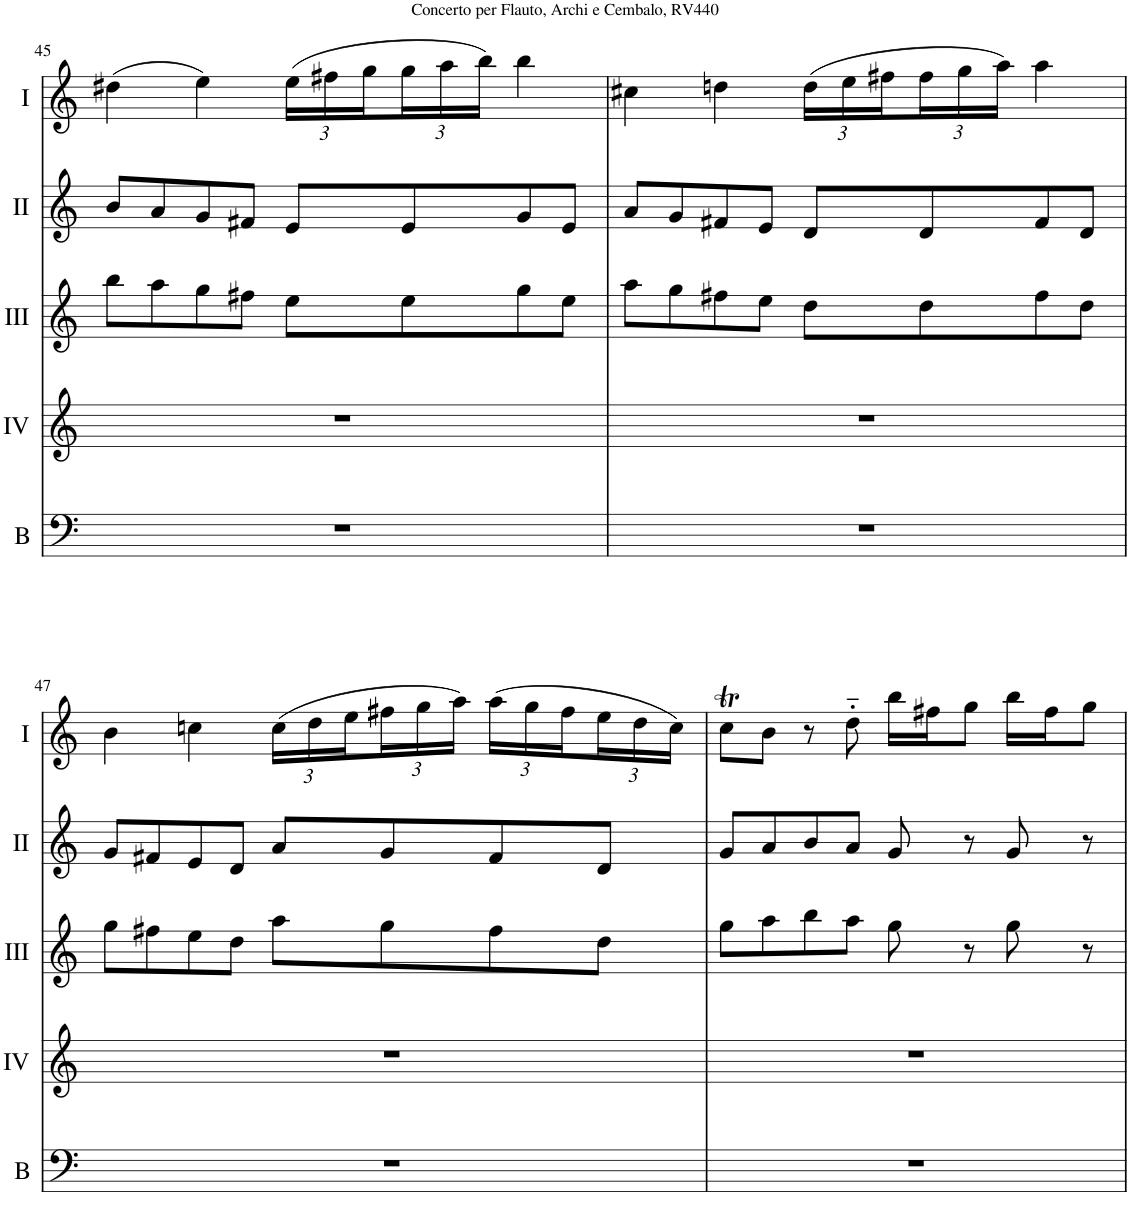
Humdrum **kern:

**kern	**kern	**kern	**kern	**kern
*part5	*part4	*part3	*part2	*part1
*staff5	*staff4	*staff3	*staff2	*staff1
*I"Basson	*I"Acc. 4	*I"Acc. 3	*I"Acc. 2	*I"Acc. 1
*I'B	*	*	*	*
!!LO:PB:g=z
*clefF4	*clefG2	*clefG2	*clefG2	*clefG2
*Trd7c12	*	*Trd7c12	*	*
*k[]	*k[]	*k[]	*k[]	*k[]
*M4/4	*M4/4	*M4/4	*M4/4	*M4/4
*met(c)	*met(c)	*met(c)	*met(c)	*met(c)
=45	=45	=45	=45	=45
1r	1r	8bb\L	8b/L	(4dd#X\
.	.	8aa\	8a/	.
.	.	8gg\	8g/	4ee\)
.	.	8ff#X\J	8f#X/J	.
*	*	*	*	*Xbrackettup
.	.	8ee\L	8e/L	(24ee\LL
.	.	.	.	24ff#X\
.	.	.	.	24gg\
.	.	8ee\	8e/	24gg\
.	.	.	.	24aa\
.	.	.	.	24bb\JJ)
.	.	8gg\	8g/	4bb\
.	.	8ee\J	8e/J	.
=46	=46	=46	=46	=46
1r	1r	8aa\L	8a/L	4cc#X\
.	.	8gg\	8g/	.
.	.	8ff#X\	8f#X/	4ddn\
.	.	8ee\J	8e/J	.
.	.	8dd\L	8d/L	(24dd\LL
.	.	.	.	24ee\
.	.	.	.	24ff#X\
.	.	8dd\	8d/	24ff#\
.	.	.	.	24gg\
.	.	.	.	24aa\JJ)
.	.	8ff#\	8f#/	4aa\
.	.	8dd\J	8d/J	.
!!LO:LB:g=z
=47	=47	=47	=47	=47
1r	1r	8gg\L	8g/L	4b\
.	.	8ff#X\	8f#X/	.
.	.	8ee\	8e/	4ccn\
.	.	8dd\J	8d/J	.
.	.	8aa\L	8a/L	(24cc\LL
.	.	.	.	24dd\
.	.	.	.	24ee\
.	.	8gg\	8g/	24ff#X\
.	.	.	.	24gg\
.	.	.	.	24aa\JJ)
.	.	8ff#\	8f#/	(24aa\LL
.	.	.	.	24gg\
.	.	.	.	24ff#\
.	.	8dd\J	8d/J	24ee\
.	.	.	.	24dd\
.	.	.	.	24cc\JJ)
=48	=48	=48	=48	=48
1r	1r	8gg\L	8g/L	8ccT\L
.	.	8aa\	8a/	8b\J
.	.	8bb\	8b/	8r
.	.	8aa\J	8a/J	8dd'~\
.	.	8gg\	8g/	16bb\LL
.	.	.	.	16ff#X\J
.	.	8r	8r	8gg\J
.	.	8gg\	8g/	16bb\LL
.	.	.	.	16ff#\J
.	.	8r	8r	8gg\J
=	=	=	=	=
*-	*-	*-	*-	*-
